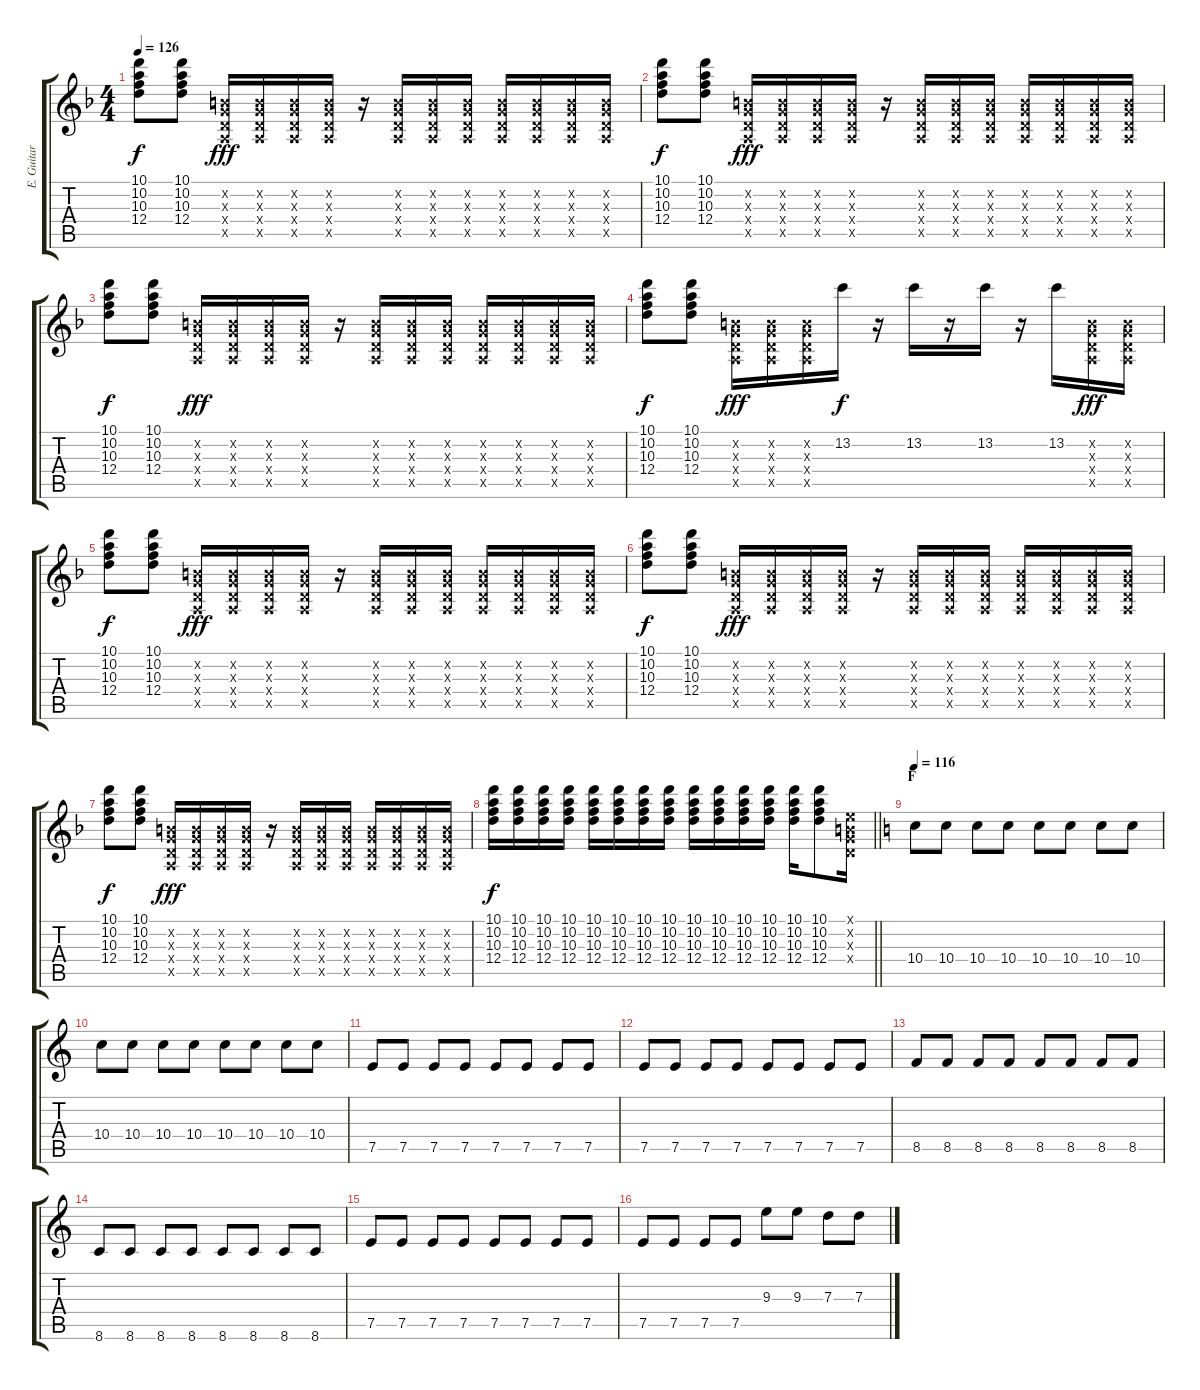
\track ("E. Guitar I" "E. Guitar ") {instrument electricguitarjazz}
\staff {score tabs}
\tuning (E4 B3 G3 D3 A2 E2) {hide}
\ts (4 4)
\tempo 126
\clef g2
\ks f
(10.1 10.2 10.3 12.4).8{dy f} (10.1 10.2 10.3 12.4).8 (0.2{x} 0.3{x} 0.4{x} 0.5{x}).16{dy fff} (0.2{x} 0.3{x} 0.4{x} 0.5{x}).16 (0.2{x} 0.3{x} 0.4{x} 0.5{x}).16 (0.2{x} 0.3{x} 0.4{x} 0.5{x}).16 r.16 (0.2{x} 0.3{x} 0.4{x} 0.5{x}).16 (0.2{x} 0.3{x} 0.4{x} 0.5{x}).16 (0.2{x} 0.3{x} 0.4{x} 0.5{x}).16 (0.2{x} 0.3{x} 0.4{x} 0.5{x}).16 (0.2{x} 0.3{x} 0.4{x} 0.5{x}).16 (0.2{x} 0.3{x} 0.4{x} 0.5{x}).16 (0.2{x} 0.3{x} 0.4{x} 0.5{x}).16 |
(10.1 10.2 10.3 12.4).8{dy f} (10.1 10.2 10.3 12.4).8 (0.2{x} 0.3{x} 0.4{x} 0.5{x}).16{dy fff} (0.2{x} 0.3{x} 0.4{x} 0.5{x}).16 (0.2{x} 0.3{x} 0.4{x} 0.5{x}).16 (0.2{x} 0.3{x} 0.4{x} 0.5{x}).16 r.16 (0.2{x} 0.3{x} 0.4{x} 0.5{x}).16 (0.2{x} 0.3{x} 0.4{x} 0.5{x}).16 (0.2{x} 0.3{x} 0.4{x} 0.5{x}).16 (0.2{x} 0.3{x} 0.4{x} 0.5{x}).16 (0.2{x} 0.3{x} 0.4{x} 0.5{x}).16 (0.2{x} 0.3{x} 0.4{x} 0.5{x}).16 (0.2{x} 0.3{x} 0.4{x} 0.5{x}).16 |
(10.1 10.2 10.3 12.4).8{dy f} (10.1 10.2 10.3 12.4).8 (0.2{x} 0.3{x} 0.4{x} 0.5{x}).16{dy fff} (0.2{x} 0.3{x} 0.4{x} 0.5{x}).16 (0.2{x} 0.3{x} 0.4{x} 0.5{x}).16 (0.2{x} 0.3{x} 0.4{x} 0.5{x}).16 r.16 (0.2{x} 0.3{x} 0.4{x} 0.5{x}).16 (0.2{x} 0.3{x} 0.4{x} 0.5{x}).16 (0.2{x} 0.3{x} 0.4{x} 0.5{x}).16 (0.2{x} 0.3{x} 0.4{x} 0.5{x}).16 (0.2{x} 0.3{x} 0.4{x} 0.5{x}).16 (0.2{x} 0.3{x} 0.4{x} 0.5{x}).16 (0.2{x} 0.3{x} 0.4{x} 0.5{x}).16 |
(10.1 10.2 10.3 12.4).8{dy f} (10.1 10.2 10.3 12.4).8 (0.2{x} 0.3{x} 0.4{x} 0.5{x}).16{dy fff} (0.2{x} 0.3{x} 0.4{x} 0.5{x}).16 (0.2{x} 0.3{x} 0.4{x} 0.5{x}).16 13.2.16{dy f} r.16 13.2.16 r.16 13.2.16 r.16 13.2.16 (0.2{x} 0.3{x} 0.4{x} 0.5{x}).16{dy fff} (0.2{x} 0.3{x} 0.4{x} 0.5{x}).16 |
(10.1 10.2 10.3 12.4).8{dy f} (10.1 10.2 10.3 12.4).8 (0.2{x} 0.3{x} 0.4{x} 0.5{x}).16{dy fff} (0.2{x} 0.3{x} 0.4{x} 0.5{x}).16 (0.2{x} 0.3{x} 0.4{x} 0.5{x}).16 (0.2{x} 0.3{x} 0.4{x} 0.5{x}).16 r.16 (0.2{x} 0.3{x} 0.4{x} 0.5{x}).16 (0.2{x} 0.3{x} 0.4{x} 0.5{x}).16 (0.2{x} 0.3{x} 0.4{x} 0.5{x}).16 (0.2{x} 0.3{x} 0.4{x} 0.5{x}).16 (0.2{x} 0.3{x} 0.4{x} 0.5{x}).16 (0.2{x} 0.3{x} 0.4{x} 0.5{x}).16 (0.2{x} 0.3{x} 0.4{x} 0.5{x}).16 |
(10.1 10.2 10.3 12.4).8{dy f} (10.1 10.2 10.3 12.4).8 (0.2{x} 0.3{x} 0.4{x} 0.5{x}).16{dy fff} (0.2{x} 0.3{x} 0.4{x} 0.5{x}).16 (0.2{x} 0.3{x} 0.4{x} 0.5{x}).16 (0.2{x} 0.3{x} 0.4{x} 0.5{x}).16 r.16 (0.2{x} 0.3{x} 0.4{x} 0.5{x}).16 (0.2{x} 0.3{x} 0.4{x} 0.5{x}).16 (0.2{x} 0.3{x} 0.4{x} 0.5{x}).16 (0.2{x} 0.3{x} 0.4{x} 0.5{x}).16 (0.2{x} 0.3{x} 0.4{x} 0.5{x}).16 (0.2{x} 0.3{x} 0.4{x} 0.5{x}).16 (0.2{x} 0.3{x} 0.4{x} 0.5{x}).16 |
(10.1 10.2 10.3 12.4).8{dy f} (10.1 10.2 10.3 12.4).8 (0.2{x} 0.3{x} 0.4{x} 0.5{x}).16{dy fff} (0.2{x} 0.3{x} 0.4{x} 0.5{x}).16 (0.2{x} 0.3{x} 0.4{x} 0.5{x}).16 (0.2{x} 0.3{x} 0.4{x} 0.5{x}).16 r.16 (0.2{x} 0.3{x} 0.4{x} 0.5{x}).16 (0.2{x} 0.3{x} 0.4{x} 0.5{x}).16 (0.2{x} 0.3{x} 0.4{x} 0.5{x}).16 (0.2{x} 0.3{x} 0.4{x} 0.5{x}).16 (0.2{x} 0.3{x} 0.4{x} 0.5{x}).16 (0.2{x} 0.3{x} 0.4{x} 0.5{x}).16 (0.2{x} 0.3{x} 0.4{x} 0.5{x}).16 |
\barLineRight lightlight
(10.1 10.2 10.3 12.4).16{dy f} (10.1 10.2 10.3 12.4).16 (10.1 10.2 10.3 12.4).16 (10.1 10.2 10.3 12.4).16 (10.1 10.2 10.3 12.4).16 (10.1 10.2 10.3 12.4).16 (10.1 10.2 10.3 12.4).16 (10.1 10.2 10.3 12.4).16 (10.1 10.2 10.3 12.4).16 (10.1 10.2 10.3 12.4).16 (10.1 10.2 10.3 12.4).16 (10.1 10.2 10.3 12.4).16 (10.1 10.2 10.3 12.4).16 (10.1 10.2 10.3 12.4).8 (0.1{x} 0.2{x} 0.3{x} 0.4{x}).16 |
\section ("" "F")
\tempo 116
\ks c
10.4.8{instrument electricguitarjazz} 10.4.8 10.4.8 10.4.8 10.4.8 10.4.8 10.4.8 10.4.8 |
10.4.8 10.4.8 10.4.8 10.4.8 10.4.8 10.4.8 10.4.8 10.4.8 |
7.5.8 7.5.8 7.5.8 7.5.8 7.5.8 7.5.8 7.5.8 7.5.8 |
7.5.8 7.5.8 7.5.8 7.5.8 7.5.8 7.5.8 7.5.8 7.5.8 |
8.5.8 8.5.8 8.5.8 8.5.8 8.5.8 8.5.8 8.5.8 8.5.8 |
8.6.8 8.6.8 8.6.8 8.6.8 8.6.8 8.6.8 8.6.8 8.6.8 |
7.5.8 7.5.8 7.5.8 7.5.8 7.5.8 7.5.8 7.5.8 7.5.8 |
7.5.8 7.5.8 7.5.8 7.5.8 9.3.8 9.3.8 7.3.8 7.3.8
